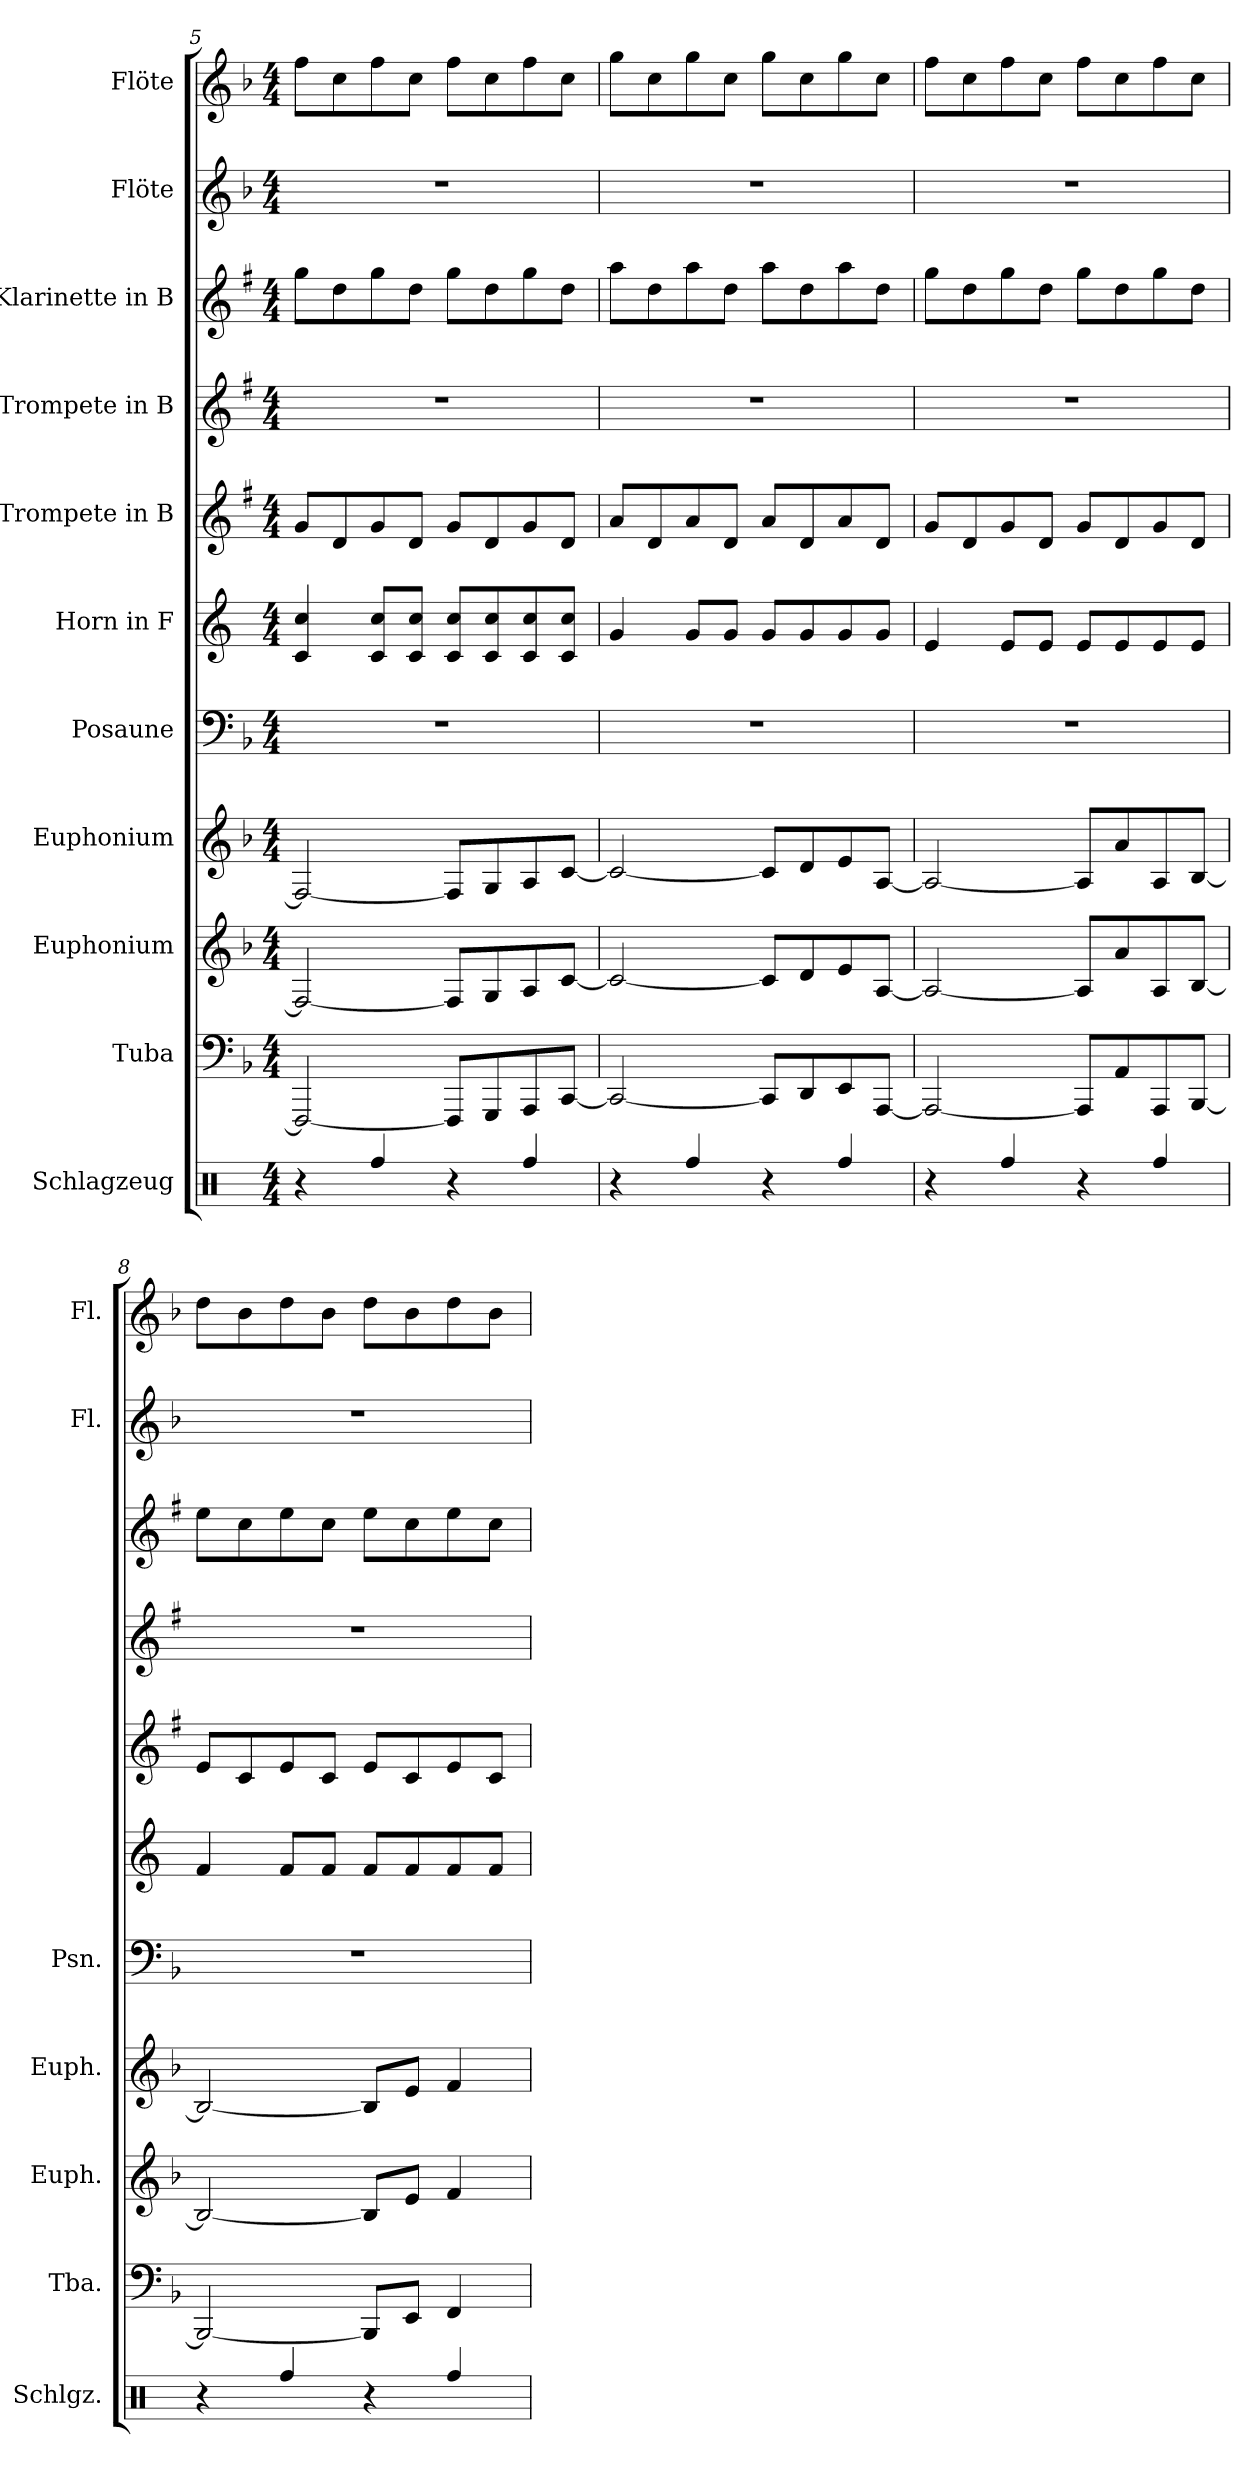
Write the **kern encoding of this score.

**kern	**kern	**kern	**kern	**kern	**kern	**kern	**kern	**kern	**kern	**kern
*part11	*part10	*part9	*part8	*part7	*part6	*part5	*part4	*part3	*part2	*part1
*staff11	*staff10	*staff9	*staff8	*staff7	*staff6	*staff5	*staff4	*staff3	*staff2	*staff1
*I"Schlagzeug	*I"Tuba	*I"Euphonium	*I"Euphonium	*I"Posaune	*I"Horn in F	*I"Trompete in B	*I"Trompete in B	*I"Klarinette in B	*I"Flöte	*I"Flöte
*I'Schlgz.	*I'Tba.	*I'Euph.	*I'Euph.	*I'Psn.	*	*	*	*	*I'Fl.	*I'Fl.
*clefX	*clefF4	*clefG2	*clefG2	*clefF4	*clefG2	*clefG2	*clefG2	*clefG2	*clefG2	*clefG2
*	*	*ITrd8c14	*ITrd8c14	*	*ITrd4c7	*ITrd1c2	*ITrd1c2	*ITrd1c2	*	*
*k[]	*k[b-]	*k[b-]	*k[b-]	*k[b-]	*k[b-]	*k[b-]	*k[b-]	*k[b-]	*k[b-]	*k[b-]
*M4/4	*M4/4	*M4/4	*M4/4	*M4/4	*M4/4	*M4/4	*M4/4	*M4/4	*M4/4	*M4/4
=5	=5	=5	=5	=5	=5	=5	=5	=5	=5	=5
4r	2FFF/_	2FF/_	2FF/_	1r	4F/ 4f/	8f/L	1r	8ff\L	1r	8ff\L
.	.	.	.	.	.	8c/	.	8cc\	.	8cc\
4Rff/	.	.	.	.	8F/ 8f/L	8f/	.	8ff\	.	8ff\
.	.	.	.	.	8F/ 8f/J	8c/J	.	8cc\J	.	8cc\J
4r	8FFF/L]	8FF/L]	8FF/L]	.	8F/ 8f/L	8f/L	.	8ff\L	.	8ff\L
.	8GGG/	8GG/	8GG/	.	8F/ 8f/	8c/	.	8cc\	.	8cc\
4Rff/	8AAA/	8AA/	8AA/	.	8F/ 8f/	8f/	.	8ff\	.	8ff\
.	[8CC/J	[8C/J	[8C/J	.	8F/ 8f/J	8c/J	.	8cc\J	.	8cc\J
=6	=6	=6	=6	=6	=6	=6	=6	=6	=6	=6
4r	2CC/_	2C/_	2C/_	1r	4c/	8g/L	1r	8gg\L	1r	8gg\L
.	.	.	.	.	.	8c/	.	8cc\	.	8cc\
4Rff/	.	.	.	.	8c/L	8g/	.	8gg\	.	8gg\
.	.	.	.	.	8c/J	8c/J	.	8cc\J	.	8cc\J
4r	8CC/L]	8C/L]	8C/L]	.	8c/L	8g/L	.	8gg\L	.	8gg\L
.	8DD/	8D/	8D/	.	8c/	8c/	.	8cc\	.	8cc\
4Rff/	8EE/	8E/	8E/	.	8c/	8g/	.	8gg\	.	8gg\
.	[8AAA/J	[8AA/J	[8AA/J	.	8c/J	8c/J	.	8cc\J	.	8cc\J
=7	=7	=7	=7	=7	=7	=7	=7	=7	=7	=7
4r	2AAA/_	2AA/_	2AA/_	1r	4A/	8f/L	1r	8ff\L	1r	8ff\L
.	.	.	.	.	.	8c/	.	8cc\	.	8cc\
4Rff/	.	.	.	.	8A/L	8f/	.	8ff\	.	8ff\
.	.	.	.	.	8A/J	8c/J	.	8cc\J	.	8cc\J
4r	8AAA/L]	8AA/L]	8AA/L]	.	8A/L	8f/L	.	8ff\L	.	8ff\L
.	8AA/	8A/	8A/	.	8A/	8c/	.	8cc\	.	8cc\
4Rff/	8AAA/	8AA/	8AA/	.	8A/	8f/	.	8ff\	.	8ff\
.	[8BBB-/J	[8BB-/J	[8BB-/J	.	8A/J	8c/J	.	8cc\J	.	8cc\J
=8	=8	=8	=8	=8	=8	=8	=8	=8	=8	=8
4r	2BBB-/_	2BB-/_	2BB-/_	1r	4B-/	8d/L	1r	8dd\L	1r	8dd\L
.	.	.	.	.	.	8B-/	.	8b-\	.	8b-\
4Rff/	.	.	.	.	8B-/L	8d/	.	8dd\	.	8dd\
.	.	.	.	.	8B-/J	8B-/J	.	8b-\J	.	8b-\J
4r	8BBB-/L]	8BB-/L]	8BB-/L]	.	8B-/L	8d/L	.	8dd\L	.	8dd\L
.	8EE/J	8E/J	8E/J	.	8B-/	8B-/	.	8b-\	.	8b-\
4Rff/	4FF/	4F/	4F/	.	8B-/	8d/	.	8dd\	.	8dd\
.	.	.	.	.	8B-/J	8B-/J	.	8b-\J	.	8b-\J
=	=	=	=	=	=	=	=	=	=	=
*-	*-	*-	*-	*-	*-	*-	*-	*-	*-	*-
